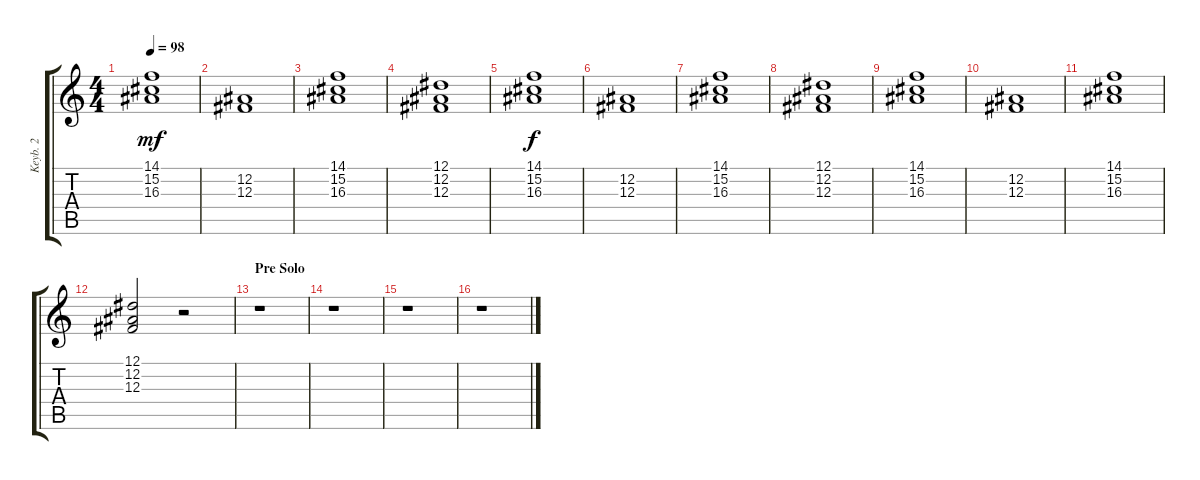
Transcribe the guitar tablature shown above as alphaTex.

\track ("Keyb. 2" "Keyb. 2") {instrument synthstrings1}
\staff {score tabs}
\tuning (Eb4 Bb3 Gb3 Db3 Ab2 Eb2) {hide}
\ts (4 4)
\tempo 98
\clef g2
\ks c
(14.1 15.2 16.3).1{dy mf} |
(12.2 12.3).1 |
(14.1 15.2 16.3).1 |
(12.1 12.2 12.3).1 |
(14.1 15.2 16.3).1{dy f} |
(12.2 12.3).1 |
(14.1 15.2 16.3).1 |
(12.1 12.2 12.3).1 |
(14.1 15.2 16.3).1 |
(12.2 12.3).1 |
(14.1 15.2 16.3).1 |
(12.1 12.2 12.3).2 r.2 |
\section ("" "Pre Solo")
r.1 |
r.1 |
r.1 |
r.1
